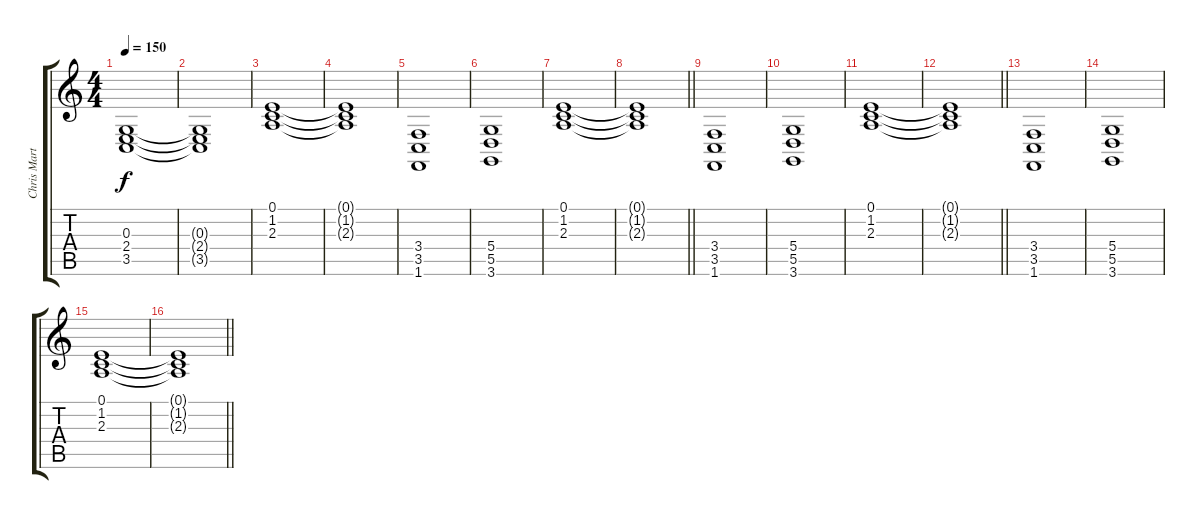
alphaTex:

\track ("Chris Martin" "Chris Mart") {instrument synthstrings1}
\staff {score tabs}
\tuning (E4 B3 G3 D3 A2 E2) {hide}
\ts (4 4)
\tempo 150
\clef g2
\ks c
(0.3 2.4 3.5).1{dy f} |
(0.3{t} 2.4{t} 3.5{t}).1 |
(0.1 1.2 2.3).1 |
(0.1{t} 1.2{t} 2.3{t}).1 |
(3.4 3.5 1.6).1 |
(5.4 5.5 3.6).1 |
(0.1 1.2 2.3).1 |
\barLineRight lightlight
(0.1{t} 1.2{t} 2.3{t}).1 |
(3.4 3.5 1.6).1 |
(5.4 5.5 3.6).1 |
(0.1 1.2 2.3).1 |
\barLineRight lightlight
(0.1{t} 1.2{t} 2.3{t}).1 |
(3.4 3.5 1.6).1 |
(5.4 5.5 3.6).1 |
(0.1 1.2 2.3).1 |
\barLineRight lightlight
(0.1{t} 1.2{t} 2.3{t}).1
